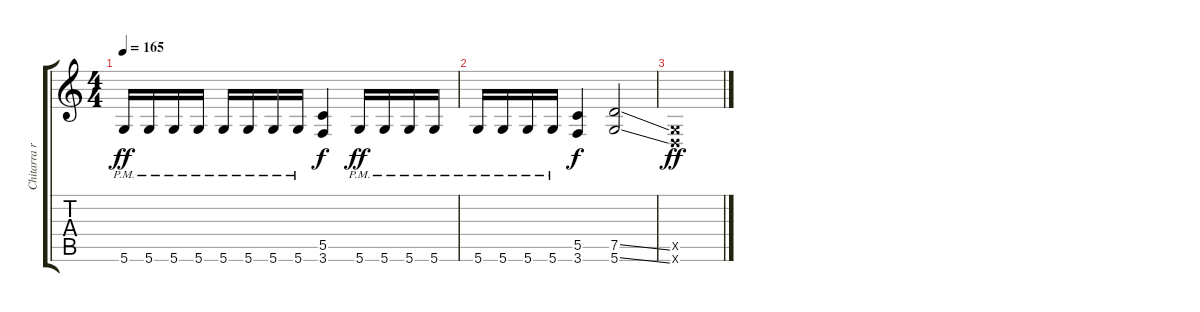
\track ("Chitarra ritmica 2" "Chitarra r") {instrument distortionguitar}
\staff {score tabs}
\tuning (D4 A3 F3 C3 G2 D2) {hide}
\ts (4 4)
\tempo 165
\clef g2
\ks c
5.6{pm}.16{dy ff} 5.6{pm}.16 5.6{pm}.16 5.6{pm}.16 5.6{pm}.16 5.6{pm}.16 5.6{pm}.16 5.6{pm}.16 (5.5 3.6).4{dy f} 5.6{pm}.16{dy ff} 5.6{pm}.16 5.6{pm}.16 5.6{pm}.16 |
5.6{pm}.16 5.6{pm}.16 5.6{pm}.16 5.6{pm}.16 (5.5 3.6).4{dy f} (7.5{ss} 5.6{ss}).2 |
(0.5{x} 0.6{x}).1{dy ff}
